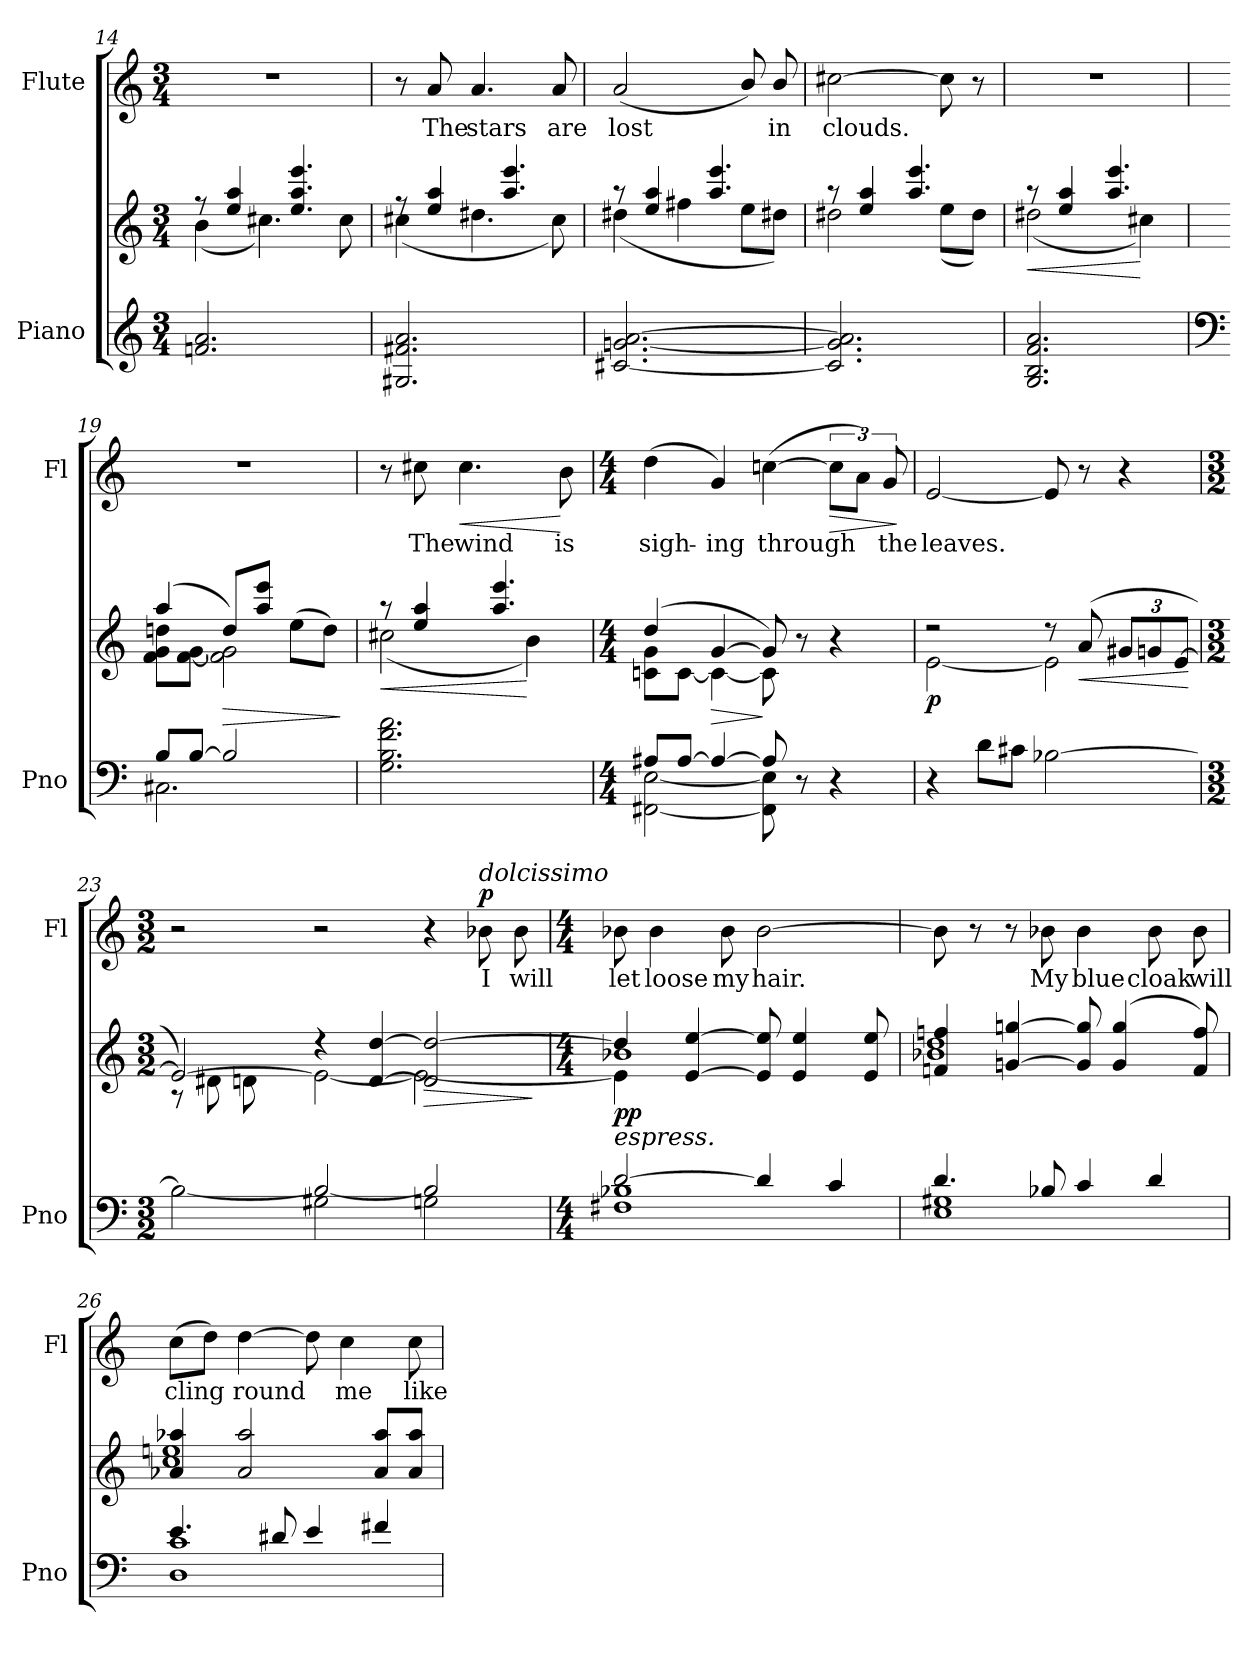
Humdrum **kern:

**kern	**kern	**dynam	**kern	**text	**dynam
*part2	*part2	*part2	*part1	*part1	*part1
*staff3	*staff2	*staff2/3	*staff1	*staff1	*staff1
*I"Piano	*	*	*I"Flute	*	*
*I'Pno	*	*	*I'Fl	*	*
*clefG2	*clefG2	*	*clefG2	*	*
*k[]	*k[]	*	*k[]	*	*
*M3/4	*M3/4	*	*M3/4	*	*
=14	=14	=14	=14	=14	=14
*	*^	*	*	*	*
2.fn/ 2.a/	8rff	(4b\	.	2.r	.	.
.	4ee/ 4aa/	.	.	.	.	.
.	.	4.cc#X\)	.	.	.	.
.	4.ee/ 4.aa/ 4.eee/	.	.	.	.	.
.	.	8cc#\	.	.	.	.
=15	=15	=15	=15	=15	=15	=15
2.G#X/ 2.f#X/ 2.a/	8rff	(4cc#X\	.	8r	.	.
!	!	!	!	!	!LO:LY:b	!
.	4ee/ 4aa/	.	.	8a/	The	.
!	!	!	!	!	!LO:LY:b	!
.	.	4.dd#X\	.	4.a/	stars	.
.	4.aa/ 4.eee/	.	.	.	.	.
!	!	!	!	!	!LO:LY:b	!
.	.	8cc#\)	.	8a/	are	.
!!LO:PB:g=z
=16	=16	=16	=16	=16	=16	=16
!	!	!	!	!	!LO:LY:b	!
[2.c#X/ [2.gn/ [2.a/	8r	(4dd#X\	.	(2a/	lost	.
.	4ee/ 4aa/	.	.	.	.	.
.	.	4ff#X\	.	.	.	.
.	4.aa/ 4.eee/	.	.	.	.	.
.	.	8ee\L	.	8b/)	.	.
!	!	!	!	!	!LO:LY:b	!
.	.	8dd#X\J)	.	8b/	in	.
=17	=17	=17	=17	=17	=17	=17
!	!	!	!	!	!LO:LY:b	!
2.c#/] 2.g/] 2.a/]	8r	2dd#X\	.	[2cc#X\	clouds.	.
.	4ee/ 4aa/	.	.	.	.	.
.	4.aa/ 4.eee/	.	.	.	.	.
.	.	(8ee\L	.	8cc#\]	.	.
.	.	8dd#\J)	.	8r	.	.
=18	=18	=18	=18	=18	=18	=18
!	!	!	!LO:HP:b	!	!	!
2.G/ 2.B/ 2.f/ 2.a/	8r	(2dd#X\	<	2.r	.	.
.	4ee/ 4aa/	.	.	.	.	.
.	4.aa/ 4.eee/	.	.	.	.	.
.	.	4cc#X\)	[	.	.	.
=19	=19	=19	=19	=19	=19	=19
*clefF4	*	*	*	*	*	*
*^	*	*	*	*	*	*
8B/L	2.C#X\	(4aa/	8f\ 8g\ 8ddn\L	.	2.r	.	.
[8B/J	.	.	[8f\ [>8g\J	.	.	.	.
!	!	!	!	!LO:HP:b	!	!	!
2B/]	.	8dd/L)	2f\] 2g\]	>	.	.	.
.	.	8aa/ 8eee/J	.	.	.	.	.
.	.	(8ee\L	.	.	.	.	.
.	.	8dd\J)	.	.	.	.	.
*v	*v	*	*	*	*	*	*
*	*v	*v	*	*	*	*
.	.	]	.	.	.
!!LO:LB:g=z
=20	=20	=20	=20	=20	=20
!	!	!LO:HP:b	!	!	!
*	*^	*	*	*	*
2.G\ 2.B\ 2.f\ 2.a\	8r	(2cc#X\	<	8r	.	.
!	!	!	!	!	!LO:LY:b	!
.	4ee/ 4aa/	.	.	8cc#X\	The	.
!	!	!	!	!	!LO:LY:b	!LO:HP:b
.	.	.	.	4.cc#\	wind	<
.	4.aa/ 4.eee/	.	.	.	.	.
.	.	4b\)	[	.	.	.
!	!	!	!	!	!LO:LY:b	!
.	.	.	.	8b\	is	[
=21	=21	=21	=21	=21	=21	=21
*M4/4	*M4/4	*	*	*M4/4	*	*
*^	*	*	*	*	*	*
!	!	!	!	!	!	!LO:LY:b	!
8A#X/L	[2FF#X\ [2E\	(4dd/	8cn\ 8g\L	.	(4dd\	sigh-	.
[8A#/J	.	.	[8c\J	.	.	.	.
!	!	!	!	!LO:HP:b	!	!LO:LY:b	!
4A#/_	.	[4g/	4c\_	>	4g/)	-ing	.
!	!	!	!	!	!	!LO:LY:b	!
8A#/]	8FF#\] 8E\]	8g/])	8c\]	]	([4ccn\	through	.
8r	4.ryy	8r	4.ryy	.	.	.	.
!	!	!	!	!	!	!	!LO:HP:b
4r	.	4r	.	.	12cc\L]	.	>
.	.	.	.	.	12a\J)	.	.
!	!	!	!	!	!	!LO:LY:b	!
.	.	.	.	.	12g/	the	.
*v	*v	*	*	*	*	*	*
*	*v	*v	*	*	*	*
.	.	.	.	.	]
=22	=22	=22	=22	=22	=22
*	*^	*	*	*	*
!	!	!	!LO:DY:b	!	!LO:LY:b	!
4r	2r	[2e\	p	[2e/	leaves.	.
8d\L	.	.	.	.	.	.
8c#X\J	.	.	.	.	.	.
[2B-X\	8r	2e\]	.	8e/]	.	.
!	!	!	!LO:HP:b	!	!	!
.	(8a/	.	<	8r	.	.
*	*Xbrackettup	*	*	*	*	*
.	12g#X/L	.	.	4r	.	.
.	12gn/	.	.	.	.	.
.	[12e/J	.	.	.	.	.
*	*v	*v	*	*	*	*
.	.	[	.	.	.
!!LO:LB:g=z
=23	=23	=23	=23	=23	=23
*M3/2	*M3/2	*	*M3/2	*	*
*^	*^	*	*	*	*
*	*^	*	*	*	*	*	*
4.ryy	2B-\_	2ryy	2e/_)	8r	.	2r	.	.
.	.	.	.	(<8d#X\L	.	.	.	.
.	.	.	.	8dn\	.	.	.	.
8A/J)	.	.	.	8ryy	.	.	.	.
1ryy	2B-/_	2G#X\	4r	2e\_	.	2r	.	.
.	.	.	[4d/ [4dd/	.	.	.	.	.
!	!	!	!	!	!LO:HP:b	!	!	!
.	2B-/]	2Gn\	2d/] 2dd/_	2e\_	>	4r	.	.
!	!	!	!	!	!	!LO:TX:a:i:t=dolcissimo	!	!
!	!	!	!	!	!	!	!LO:LY:b	!LO:DY:a
.	.	.	.	.	.	8b-X\	I	p
!	!	!	!	!	!	!	!LO:LY:b	!
.	.	.	.	.	.	8b-\	will	.
*v	*v	*v	*	*	*	*	*	*
*	*v	*v	*	*	*	*
.	.	]	.	.	.
=24	=24	=24	=24	=24	=24
*M4/4	*M4/4	*	*M4/4	*	*
*^	*^	*	*	*	*
*	*	*	*^	*	*	*	*
!	!	!LO:TX:b:i:t=espress.	!	!	!	!	!	!
!	!	!	!	!	!LO:DY:b	!	!LO:LY:b	!
[2d/	1F#X 1B-X	4dd/]	4e\]	1b-X	pp	8b-X\	let	.
!	!	!	!	!	!	!	!LO:LY:b	!
.	.	.	.	.	.	4b-\	loose	.
.	.	[<4e/ [4ee/	2.ryy	.	.	.	.	.
!	!	!	!	!	!	!	!LO:LY:b	!
.	.	.	.	.	.	8b-\	my	.
!	!	!	!	!	!	!	!LO:LY:b	!
4d/]	.	8e/] 8ee/]	.	.	.	[2b-\	hair.	.
.	.	4e/ 4ee/	.	.	.	.	.	.
4c/	.	.	.	.	.	.	.	.
.	.	8e/ 8ee/	.	.	.	.	.	.
*	*	*	*v	*v	*	*	*	*
=25	=25	=25	=25	=25	=25	=25	=25
4.d/	1E 1G#X	4fn/ 4ffn/	1b-X 1dd	.	8b-\]	.	.
.	.	.	.	.	8r	.	.
.	.	[<4gn/ [4ggn/	.	.	8r	.	.
!	!	!	!	!	!	!LO:LY:b	!
8B-X/	.	.	.	.	8b-X\	My	.
!	!	!	!	!	!	!LO:LY:b	!
4c/	.	8g/] 8gg/]	.	.	4b-\	blue	.
.	.	(<4g/ 4gg/	.	.	.	.	.
!	!	!	!	!	!	!LO:LY:b	!
4d/	.	.	.	.	8b-\	cloak	.
!	!	!	!	!	!	!LO:LY:b	!
.	.	8f/ 8ff/)	.	.	8b-\	will	.
!!LO:LB:g=z
=26	=26	=26	=26	=26	=26	=26	=26
!	!	!	!	!	!	!LO:LY:b	!
4.e/	1D 1c	4a-X/ 4aa-X/	1cc 1een	.	(8cc\L	cling	.
.	.	.	.	.	8dd\J)	.	.
!	!	!	!	!	!	!LO:LY:b	!
.	.	2a-/ 2aa-/	.	.	[4dd\	round	.
8d#X/	.	.	.	.	.	.	.
4e/	.	.	.	.	8dd\]	.	.
!	!	!	!	!	!	!LO:LY:b	!
.	.	.	.	.	4cc\	me	.
4f#X/	.	8a-/ 8aa-/L	.	.	.	.	.
!	!	!	!	!	!	!LO:LY:b	!
.	.	8a-/ 8aa-/J	.	.	8cc\	like	.
*v	*v	*	*	*	*	*	*
*	*v	*v	*	*	*	*
=	=	=	=	=	=
*-	*-	*-	*-	*-	*-
